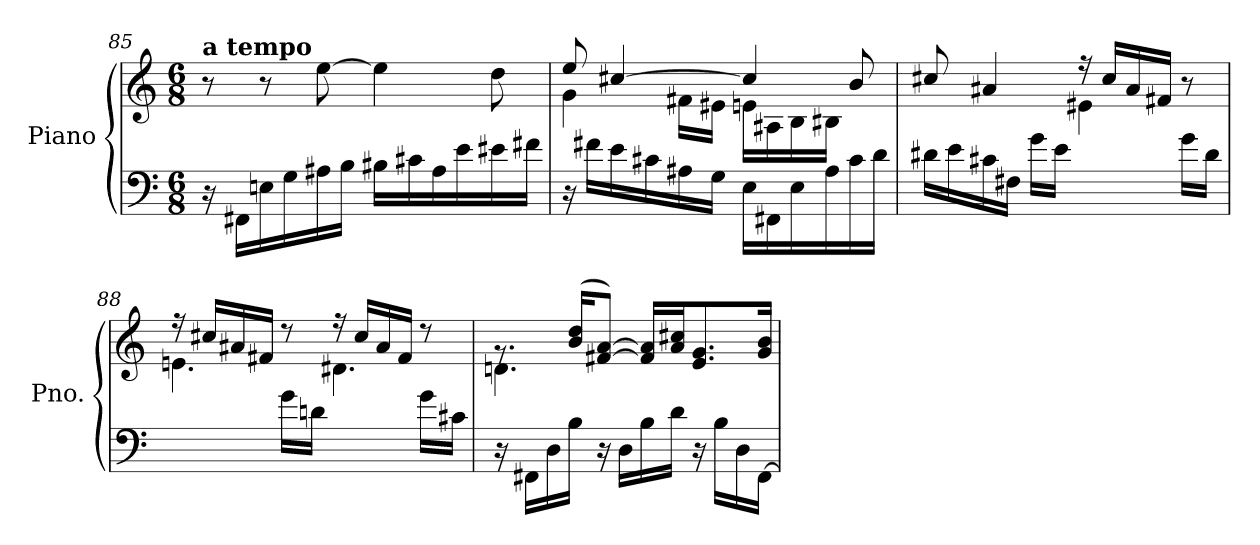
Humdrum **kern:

**kern	**kern
*part1	*part1
*staff2	*staff1
*I"Piano	*
*I'Pno.	*
!!LO:LB:g=z
*clefF4	*clefG2
*k[]	*k[]
*M6/8	*M6/8
=85	=85
!	!LO:TX:a:B:t=a tempo
16r	8r
16FF#X\LL	.
16En\	8r
16G\	.
16A#X\	[8ee\
16B\JJ	.
16B#X\LL	4ee\]
16c#X\	.
16A#\	.
16e\	.
16e#X\	8dd\
16f#X\JJ	.
=86	=86
*	*^
16r	8ee/	4g\
16f#X\LL	.	.
16e\	[4cc#X/	.
16c#X\	.	.
16A#X\	.	16f#X\LL
16G\JJ	.	16e#X\JJ
16E\LL	4cc#/]	16en\LL
16FF#X\	.	16A#X\
16E\	.	16B\
16A#\	.	16B#X\JJ
16c#\	8b/	8ryy
16d\JJ	.	.
=87	=87	=87
16d#X\LL	8cc#X/	4.ryy
16e\	.	.
16c#X\	4a#X/	.
16F#X\JJ	.	.
16g\LL	.	.
16e\JJ	.	.
4ryy	16rff	4e#X\
.	16cc#/LL	.
.	16a#/	.
.	16f#X/JJ	.
16g\LL	8r	8ryy
16d#\JJ	.	.
!!LO:LB:g=z	!!
=88	=88	=88
4ryy	16r	4.en\
.	16cc#X/LL	.
.	16a#X/	.
.	16f#X/JJ	.
16g\LL	8r	.
16dn\JJ	.	.
8ryy	16r	4.d#X\
.	16cc#/LL	.
8ryy	16a#/	.
.	16f#/JJ	.
16g\LL	8r	.
16c#X\JJ	.	.
=89	=89	=89
16r	8.rg	4.dn\
16FF#X\LL	.	.
16D\	.	.
16B\JJ	(16b/ 16dd/KL	.
16r	[8f#X/ [8a/J)	.
16D\LL	.	.
16B\	16f#/] 16a/]LL	4.ryy
16d\JJ	16a/ 16cc#X/J	.
16r	8.e/ 8.g/	.
16B\LL	.	.
16D\	.	.
[16FF#\JJ	16g/ 16b/Jk	.
*	*v	*v
=	=
*-	*-
